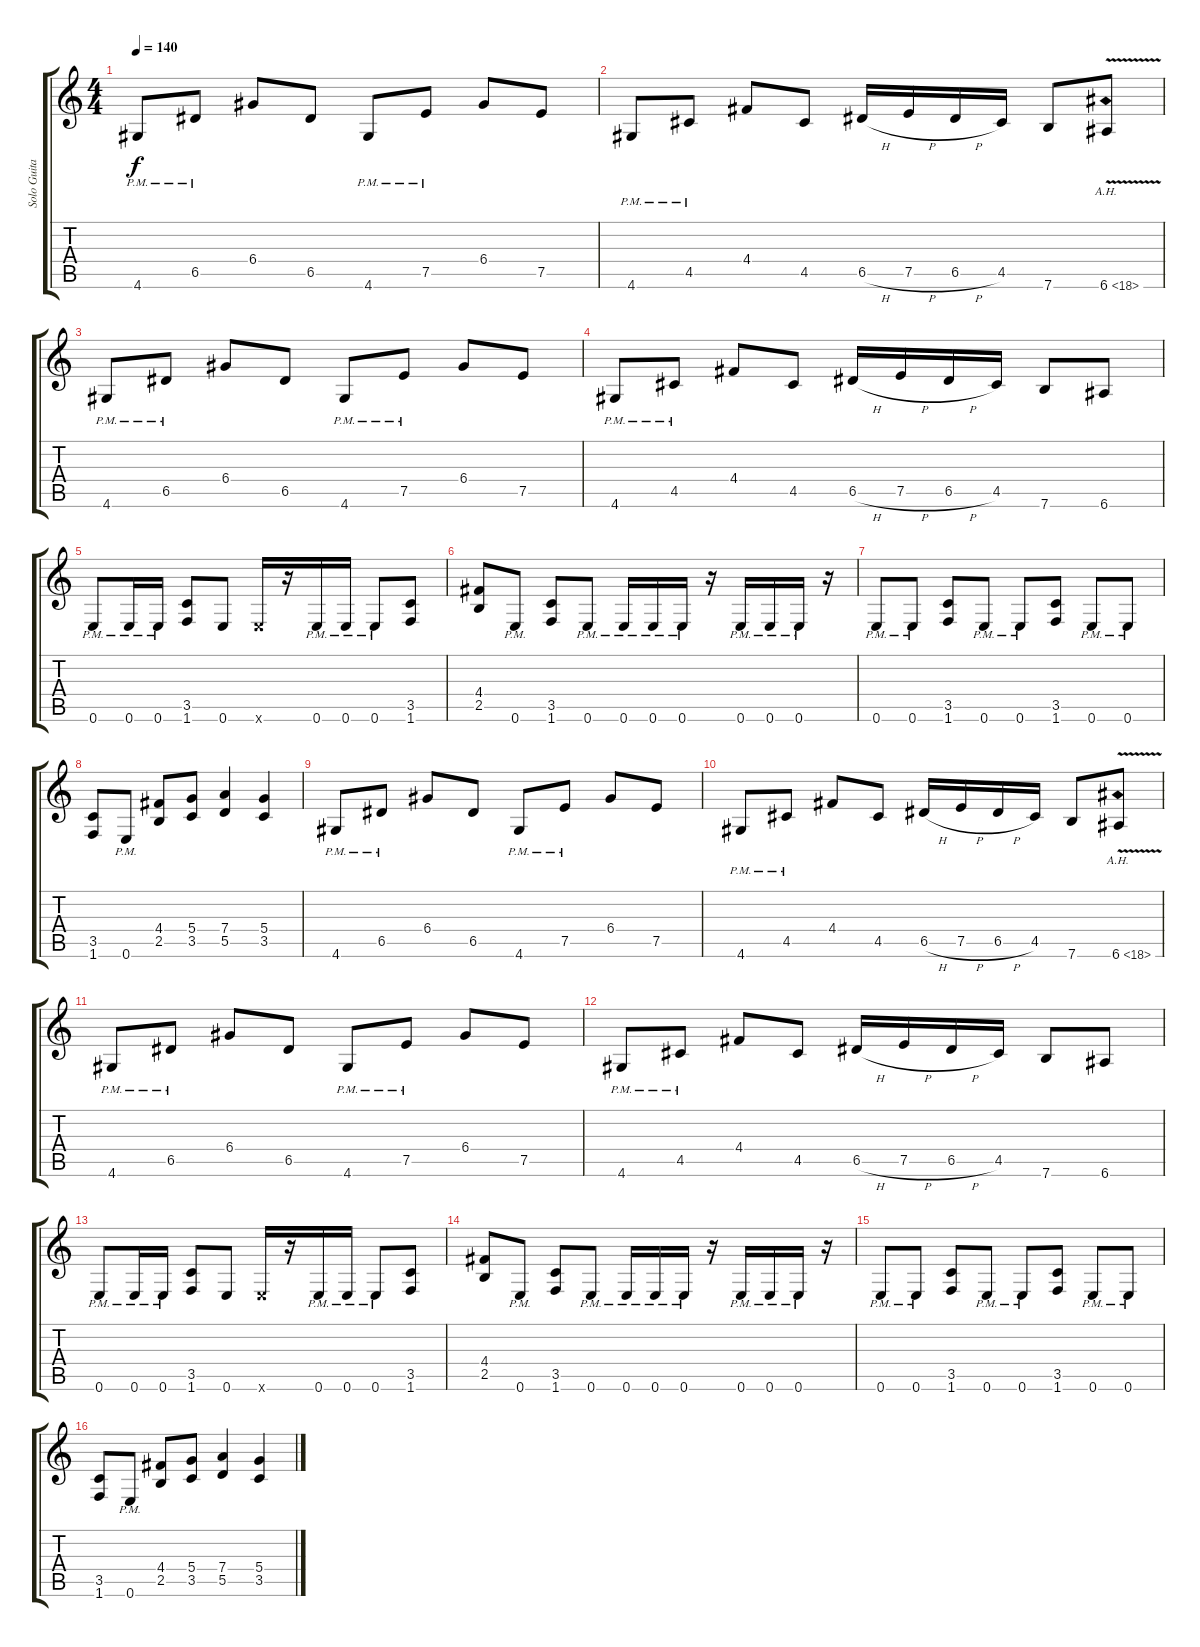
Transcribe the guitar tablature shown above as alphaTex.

\track ("Solo Guitar" "Solo Guita") {instrument overdrivenguitar}
\staff {score tabs}
\tuning (E4 B3 G3 D3 A2 E2) {hide}
\ts (4 4)
\tempo 140
\clef g2
\ks c
4.6{pm}.8{dy f} 6.5{pm}.8 6.4.8 6.5.8 4.6{pm}.8 7.5{pm}.8 6.4.8 7.5.8 |
4.6{pm}.8 4.5{pm}.8 4.4.8 4.5.8 6.5{h}.16 7.5{h}.16 6.5{h}.16 4.5.16 7.6.8 6.6{ah 12 v}.8 |
4.6{pm}.8 6.5{pm}.8 6.4.8 6.5.8 4.6{pm}.8 7.5{pm}.8 6.4.8 7.5.8 |
4.6{pm}.8 4.5{pm}.8 4.4.8 4.5.8 6.5{h}.16 7.5{h}.16 6.5{h}.16 4.5.16 7.6.8 6.6.8 |
0.6{pm}.8 0.6{pm}.16 0.6{pm}.16 (3.5 1.6).8 0.6.8 0.6{x}.16 r.16 0.6{pm}.16 0.6{pm}.16 0.6{pm}.8 (3.5 1.6).8 |
(4.4 2.5).8 0.6{pm}.8 (3.5 1.6).8 0.6{pm}.8 0.6{pm}.16 0.6{pm}.16 0.6{pm}.16 r.16 0.6{pm}.16 0.6{pm}.16 0.6{pm}.16 r.16 |
0.6{pm}.8 0.6{pm}.8 (3.5 1.6).8 0.6{pm}.8 0.6{pm}.8 (3.5 1.6).8 0.6{pm}.8 0.6{pm}.8 |
(3.5 1.6).8 0.6{pm}.8 (4.4 2.5).8 (5.4 3.5).8 (7.4 5.5).4 (5.4 3.5).4 |
4.6{pm}.8 6.5{pm}.8 6.4.8 6.5.8 4.6{pm}.8 7.5{pm}.8 6.4.8 7.5.8 |
4.6{pm}.8 4.5{pm}.8 4.4.8 4.5.8 6.5{h}.16 7.5{h}.16 6.5{h}.16 4.5.16 7.6.8 6.6{ah 12 v}.8 |
4.6{pm}.8 6.5{pm}.8 6.4.8 6.5.8 4.6{pm}.8 7.5{pm}.8 6.4.8 7.5.8 |
4.6{pm}.8 4.5{pm}.8 4.4.8 4.5.8 6.5{h}.16 7.5{h}.16 6.5{h}.16 4.5.16 7.6.8 6.6.8 |
0.6{pm}.8 0.6{pm}.16 0.6{pm}.16 (3.5 1.6).8 0.6.8 0.6{x}.16 r.16 0.6{pm}.16 0.6{pm}.16 0.6{pm}.8 (3.5 1.6).8 |
(4.4 2.5).8 0.6{pm}.8 (3.5 1.6).8 0.6{pm}.8 0.6{pm}.16 0.6{pm}.16 0.6{pm}.16 r.16 0.6{pm}.16 0.6{pm}.16 0.6{pm}.16 r.16 |
0.6{pm}.8 0.6{pm}.8 (3.5 1.6).8 0.6{pm}.8 0.6{pm}.8 (3.5 1.6).8 0.6{pm}.8 0.6{pm}.8 |
(3.5 1.6).8 0.6{pm}.8 (4.4 2.5).8 (5.4 3.5).8 (7.4 5.5).4 (5.4 3.5).4
